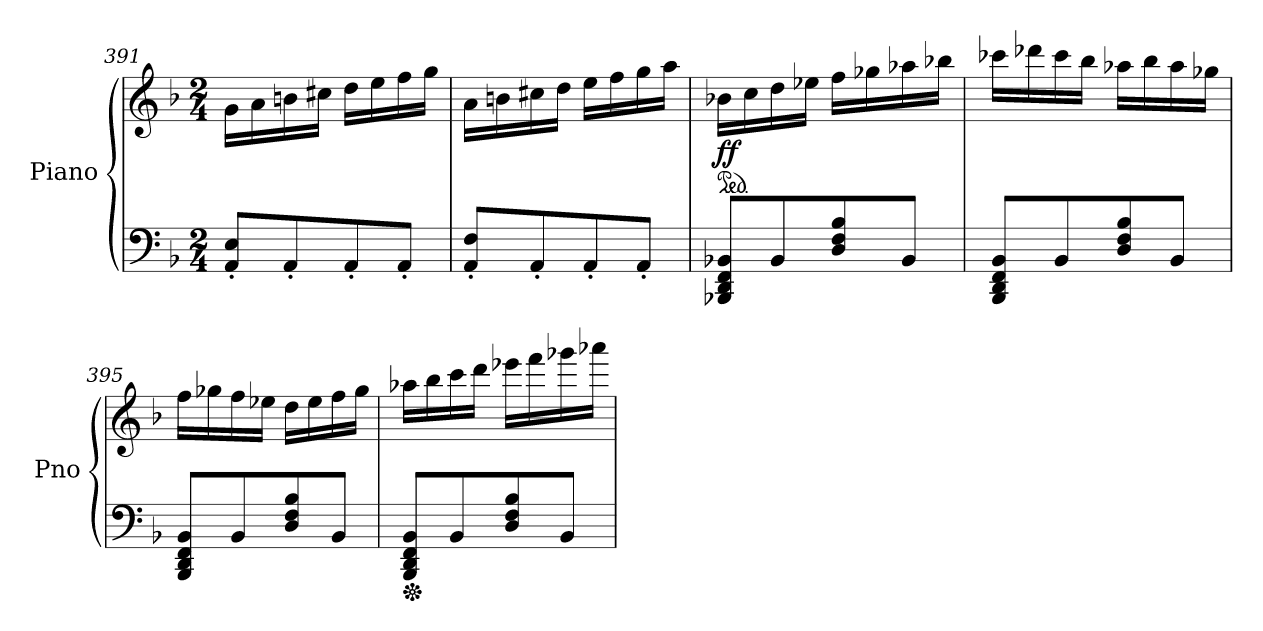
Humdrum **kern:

**kern	**kern	**dynam
*part1	*part1	*part1
*staff2	*staff1	*staff1/2
*I"Piano	*	*
*I'Pno	*	*
*clefF4	*clefG2	*
*k[b-]	*k[b-]	*
*M2/4	*M2/4	*
=391	=391	=391
8AA/' 8E/'L	16g\LL	.
.	16a\	.
8AA'/	16bn\	.
.	16cc#X\JJ	.
8AA'/	16dd\LL	.
.	16ee\	.
8AA'/J	16ff\	.
.	16gg\JJ	.
=392	=392	=392
8AA/' 8F/'L	16a\LL	.
.	16bn\	.
8AA'/	16cc#X\	.
.	16dd\JJ	.
8AA'/	16ee\LL	.
.	16ff\	.
8AA'/J	16gg\	.
.	16aa\JJ	.
=393	=393	=393
*	*ped	*
!	!	!LO:DY:b
8BBB-X/ 8DD/ 8FF/ 8BB-X/L	16b-X\LL	ff
.	16cc\	.
8BB-/	16dd\	.
.	16ee-X\JJ	.
8D/ 8F/ 8B-/	16ff\LL	.
.	16gg-X\	.
8BB-/J	16aa-X\	.
.	16bb-X\JJ	.
!!LO:LB:g=z
=394	=394	=394
8BBB-/ 8DD/ 8FF/ 8BB-/L	16ccc-X\LL	.
.	16ddd-X\	.
8BB-/	16ccc-\	.
.	16bb-\JJ	.
8D/ 8F/ 8B-/	16aa-X\LL	.
.	16bb-\	.
8BB-/J	16aa-\	.
.	16gg-X\JJ	.
=395	=395	=395
8BBB-/ 8DD/ 8FF/ 8BB-/L	16ff\LL	.
.	16gg-X\	.
8BB-/	16ff\	.
.	16ee-X\JJ	.
8D/ 8F/ 8B-/	16dd\LL	.
.	16ee-\	.
8BB-/J	16ff\	.
.	16gg-\JJ	.
=396	=396	=396
*Xped	*	*
8BBB-/ 8DD/ 8FF/ 8BB-/L	16aa-X\LL	.
.	16bb-\	.
8BB-/	16ccc\	.
.	16ddd\JJ	.
8D/ 8F/ 8B-/	16eee-X\LL	.
.	16fff\	.
8BB-/J	16ggg-X\	.
.	16aaa-X\JJ	.
=	=	=
*-	*-	*-
